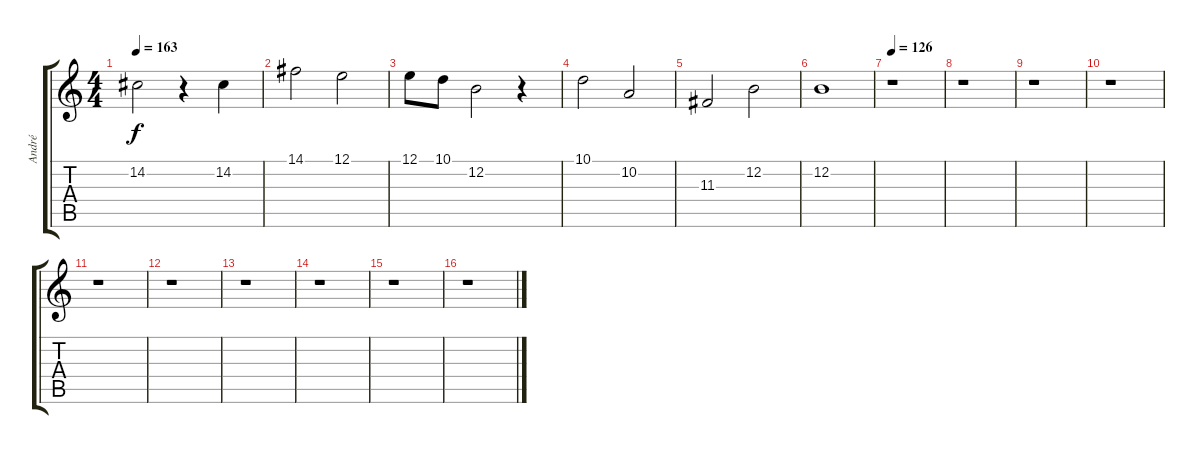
\track ("André" "André") {instrument pad4choir}
\staff {score tabs}
\tuning (E4 B3 G3 D3 A2 E2) {hide}
\ts (4 4)
\tempo 163
\clef g2
\ks c
14.2.2{dy f} r.4 14.2.4 |
14.1.2 12.1.2 |
12.1.8 10.1.8 12.2.2 r.4 |
10.1.2 10.2.2 |
11.3.2 12.2.2 |
12.2.1 |
\tempo 126
r.1 |
r.1 |
r.1 |
r.1 |
r.1 |
r.1 |
r.1 |
r.1 |
r.1 |
r.1
